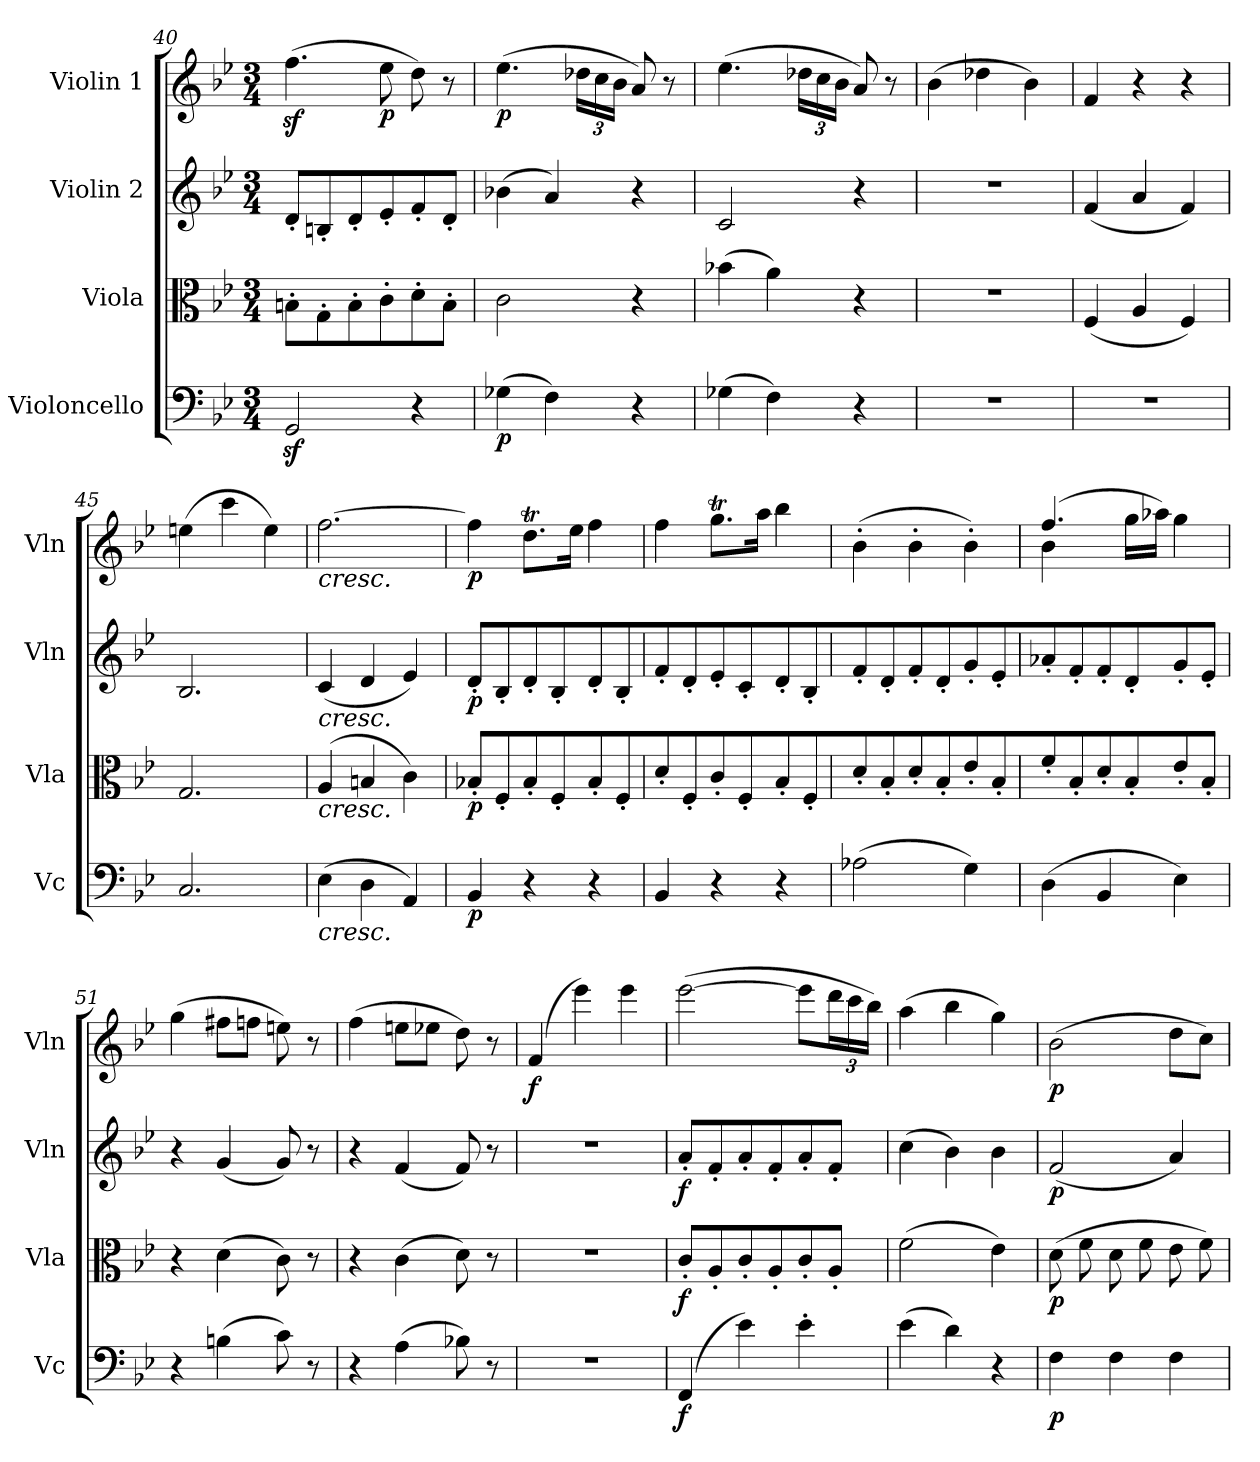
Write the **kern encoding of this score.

**kern	**dynam	**kern	**dynam	**kern	**dynam	**kern	**dynam
*part4	*part4	*part3	*part3	*part2	*part2	*part1	*part1
*staff4	*staff4	*staff3	*staff3	*staff2	*staff2	*staff1	*staff1
*I"Violoncello	*	*I"Viola	*	*I"Violin 2	*	*I"Violin 1	*
*I'Vc	*	*I'Vla	*	*I'Vln	*	*I'Vln	*
*clefF4	*	*clefC3	*	*clefG2	*	*clefG2	*
*k[b-e-]	*	*k[b-e-]	*	*k[b-e-]	*	*k[b-e-]	*
*M3/4	*	*M3/4	*	*M3/4	*	*M3/4	*
=40	=40	=40	=40	=40	=40	=40	=40
2GGz</	.	8Bn'\	.	8d'/	.	(4.ffz<\	.
.	.	8G'\	.	8Bn'/	.	.	.
.	.	8B'\	.	8d'/	.	.	.
!	!	!	!	!	!	!	!LO:DY:b
.	.	8c'\	.	8e-'/	.	8ee-\	p
4r	.	8d'\	.	8f'/	.	8dd\)	.
.	.	8B'\J	.	8d'/J	.	8r	.
=41	=41	=41	=41	=41	=41	=41	=41
!	!LO:DY:b	!	!	!	!	!	!LO:DY:b
(4G-X\	p	2c\	.	(4b-X\	.	(4.ee-\	p
4F\)	.	.	.	4a/)	.	.	.
*	*	*	*	*	*	*Xbrackettup	*
.	.	.	.	.	.	24dd-X\LL	.
.	.	.	.	.	.	24cc\	.
.	.	.	.	.	.	24b-\JJ	.
4r	.	4r	.	4r	.	8a/)	.
.	.	.	.	.	.	8r	.
=42	=42	=42	=42	=42	=42	=42	=42
(4G-X\	.	(4b-X\	.	2c/	.	(4.ee-\	.
4F\)	.	4a\)	.	.	.	.	.
.	.	.	.	.	.	24dd-X\LL	.
.	.	.	.	.	.	24cc\	.
.	.	.	.	.	.	24b-\JJ	.
4r	.	4r	.	4r	.	8a/)	.
.	.	.	.	.	.	8r	.
!!LO:LB:g=z
=43	=43	=43	=43	=43	=43	=43	=43
2.r	.	2.r	.	2.r	.	(4b-\	.
.	.	.	.	.	.	4dd-X\	.
.	.	.	.	.	.	4b-\)	.
=44	=44	=44	=44	=44	=44	=44	=44
2.r	.	(4F/	.	(4f/	.	4f/	.
.	.	4A/	.	4a/	.	4r	.
.	.	4F/)	.	4f/)	.	4r	.
!!LO:LB:g=z
=45	=45	=45	=45	=45	=45	=45	=45
2.C/	.	2.G/	.	2.B-/	.	(4een\	.
.	.	.	.	.	.	4ccc\	.
.	.	.	.	.	.	4ee\)	.
=46	=46	=46	=46	=46	=46	=46	=46
!	!	!	!	!	!	!LO:TX:b:i:t=cresc.	!
!	!	!	!	!LO:TX:b:i:t=cresc.	!	!	!
!	!	!LO:TX:b:i:t=cresc.	!	!	!	!	!
!LO:TX:b:i:t=cresc.	!	!	!	!	!	!	!
(4E-\	.	(4A/	.	(4c/	.	[2.ff\	.
4D\	.	4Bn/	.	4d/	.	.	.
4AA/)	.	4c\)	.	4e-/)	.	.	.
=47	=47	=47	=47	=47	=47	=47	=47
!	!LO:DY:b	!	!LO:DY:b	!	!LO:DY:b	!	!LO:DY:b
4BB-/	p	8B-X'/L	p	8d'/L	p	4ff\]	p
.	.	8F'/	.	8B-'/	.	.	.
4r	.	8B-'/	.	8d'/	.	8.ddt\L	.
.	.	8F'/	.	8B-'/	.	.	.
.	.	.	.	.	.	16ee-\Jk	.
4r	.	8B-'/	.	8d'/	.	4ff\	.
.	.	8F'/	.	8B-'/	.	.	.
=48	=48	=48	=48	=48	=48	=48	=48
4BB-/	.	8d'/	.	8f'/	.	4ff\	.
.	.	8F'/	.	8d'/	.	.	.
4r	.	8c'/	.	8e-'/	.	8.ggT\L	.
.	.	8F'/	.	8c'/	.	.	.
.	.	.	.	.	.	16aa\Jk	.
4r	.	8B-'/	.	8d'/	.	4bb-\	.
.	.	8F'/	.	8B-'/	.	.	.
=49	=49	=49	=49	=49	=49	=49	=49
(2A-X\	.	8d'/	.	8f'/	.	(4b-'\	.
.	.	8B-'/	.	8d'/	.	.	.
.	.	8d'/	.	8f'/	.	4b-'\	.
.	.	8B-'/	.	8d'/	.	.	.
4G\)	.	8e-'/	.	8g'/	.	4b-'\)	.
.	.	8B-'/	.	8e-'/	.	.	.
=50	=50	=50	=50	=50	=50	=50	=50
*	*	*	*	*	*	*^	*
(4D\	.	8f'/	.	8a-X'/	.	(4.ff/	4b-\	.
.	.	8B-'/	.	8f'/	.	.	.	.
4BB-/	.	8d'/	.	8f'/	.	.	2ryy	.
.	.	8B-'/	.	8d'/	.	16gg\LL	.	.
.	.	.	.	.	.	16aa-X\JJ)	.	.
4E-\)	.	8e-'/	.	8g'/	.	4gg\	.	.
.	.	8B-'/J	.	8e-'/J	.	.	.	.
*	*	*	*	*	*	*v	*v	*
=51	=51	=51	=51	=51	=51	=51	=51
4r	.	4r	.	4r	.	(4gg\	.
(4Bn\	.	(4d\	.	(4g/	.	8ff#X\L	.
.	.	.	.	.	.	8ffn\J	.
8c\)	.	8c\)	.	8g/)	.	8een\)	.
8r	.	8r	.	8r	.	8r	.
=52	=52	=52	=52	=52	=52	=52	=52
4r	.	4r	.	4r	.	(4ff\	.
(4A\	.	(4c\	.	(4f/	.	8een\L	.
.	.	.	.	.	.	8ee-X\J	.
8B-X\)	.	8d\)	.	8f/)	.	8dd\)	.
8r	.	8r	.	8r	.	8r	.
=53	=53	=53	=53	=53	=53	=53	=53
!	!	!	!	!	!	!	!LO:DY:b
2.r	.	2.r	.	2.r	.	(4f/	f
.	.	.	.	.	.	4eee-\)	.
.	.	.	.	.	.	4eee-\	.
!!LO:LB:g=z
=54	=54	=54	=54	=54	=54	=54	=54
!	!LO:DY:b	!	!LO:DY:b	!	!LO:DY:b	!	!
(4FF/	f	8c'/L	f	8a'/L	f	([2eee-\	.
.	.	8A'/	.	8f'/	.	.	.
4e-\)	.	8c'/	.	8a'/	.	.	.
.	.	8A'/	.	8f'/	.	.	.
4e-'\	.	8c'/	.	8a'/	.	8eee-\L]	.
.	.	8A'/J	.	8f'/J	.	24ddd\L	.
.	.	.	.	.	.	24ccc\	.
.	.	.	.	.	.	24bb-\JJ)	.
=55	=55	=55	=55	=55	=55	=55	=55
(4e-\	.	(2f\	.	(4cc\	.	(4aa\	.
4d\)	.	.	.	4b-\)	.	4bb-\	.
4r	.	4e-\)	.	4b-\	.	4gg\)	.
=56	=56	=56	=56	=56	=56	=56	=56
!	!LO:DY:b	!	!LO:DY:b	!	!LO:DY:b	!	!LO:DY:b
4F\	p	(8d\L	p	(2f/	p	(2b-\	p
.	.	8f\	.	.	.	.	.
4F\	.	8d\	.	.	.	.	.
.	.	8f\	.	.	.	.	.
4F\	.	8e-\	.	4a/)	.	8dd\L	.
.	.	8f\)	.	.	.	8cc\J)	.
=	=	=	=	=	=	=	=
*-	*-	*-	*-	*-	*-	*-	*-
